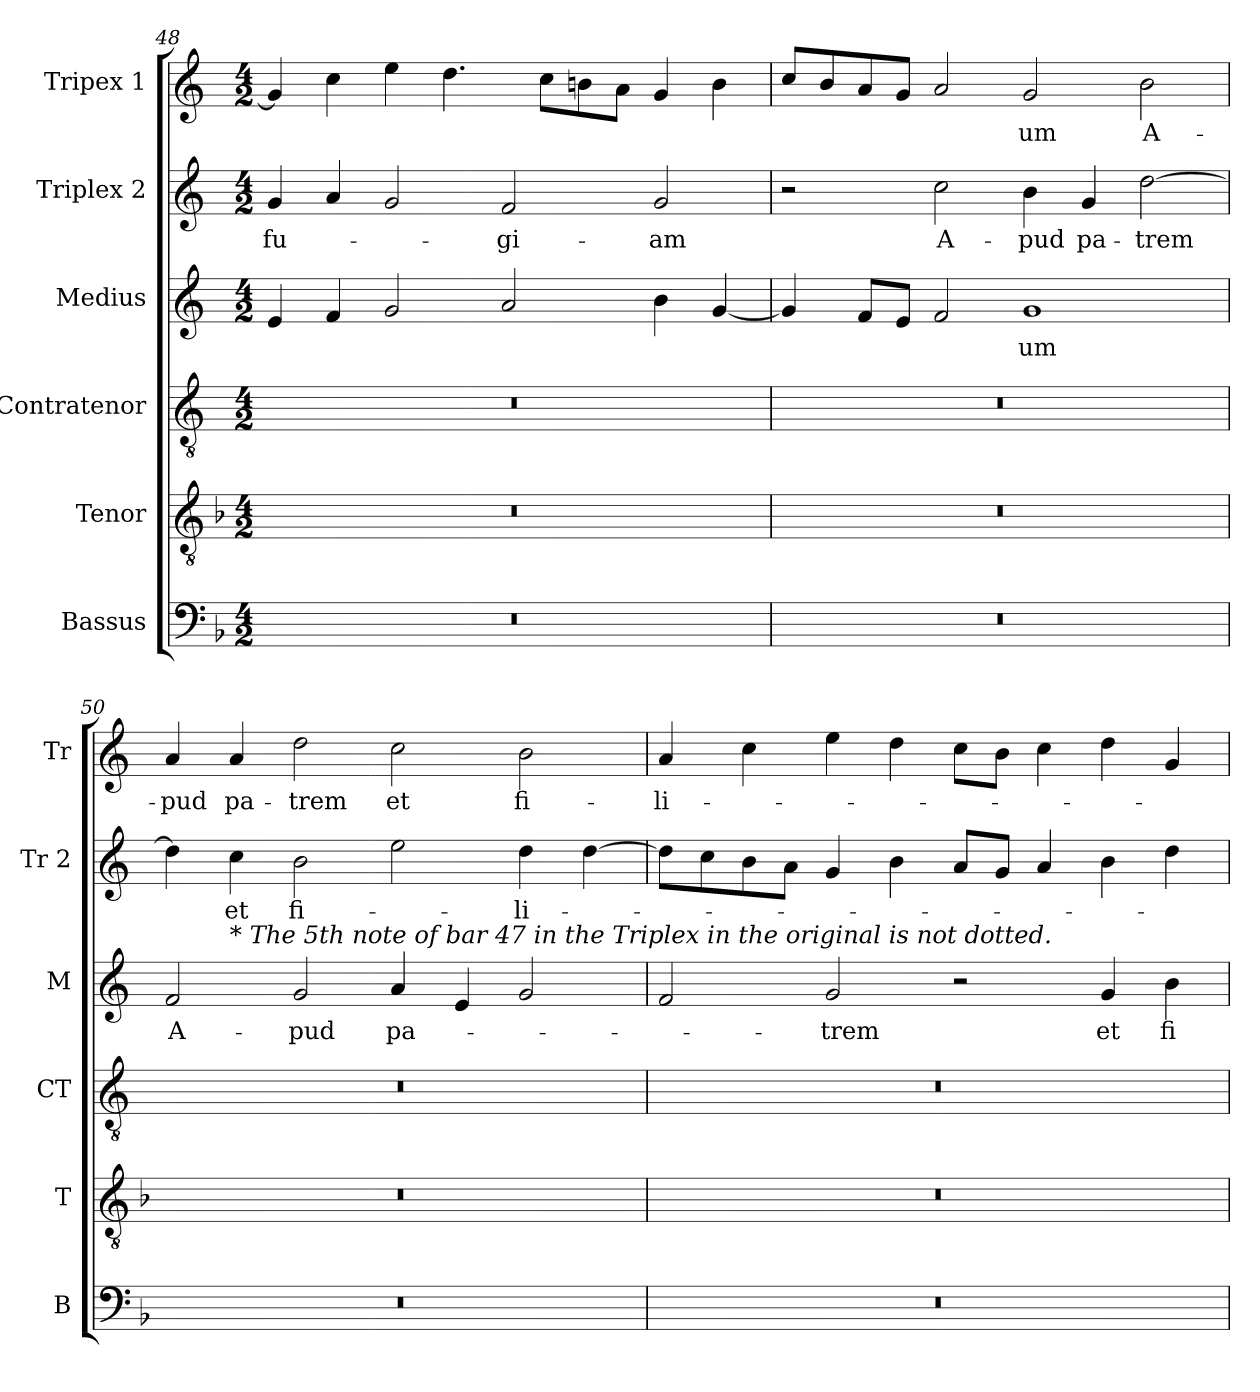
**kern	**kern	**kern	**kern	**text	**kern	**text	**kern	**text
*part6	*part5	*part4	*part3	*part3	*part2	*part2	*part1	*part1
*staff6	*staff5	*staff4	*staff3	*staff3	*staff2	*staff2	*staff1	*staff1
*I"Bassus	*I"Tenor	*I"Contratenor	*I"Medius	*	*I"Triplex 2	*	*I"Tripex 1	*
*I'B	*I'T	*I'CT	*I'M	*	*I'Tr 2	*	*I'Tr	*
*clefF4	*clefGv2	*clefGv2	*clefG2	*	*clefG2	*	*clefG2	*
*	*ITrd7c12	*ITrd7c12	*	*	*	*	*	*
*k[b-]	*k[b-]	*k[]	*k[]	*	*k[]	*	*k[]	*
*F:	*F:	*C:	*C:	*	*C:	*	*C:	*
*M4/2	*M4/2	*M4/2	*M4/2	*	*M4/2	*	*M4/2	*
=48	=48	=48	=48	=48	=48	=48	=48	=48
!LO:N:vis=1	!LO:N:vis=1	!LO:N:vis=1	!	!	!	!	!	!
!	!	!	!	!	!	!LO:LY:b:color=#FF0000	!	!
0r	0r	0r	4ei/	.	4gi/	-fu-	4gi/]	.
.	.	.	4fi/	.	4ai/	.	4cci\	.
.	.	.	2gi/	.	2gi/	.	4eei\	.
.	.	.	.	.	.	.	4.ddi\	.
!	!	!	!	!	!	!LO:LY:b:color=#FF0000	!	!
.	.	.	2ai/	.	2fi/	-gi-	.	.
.	.	.	.	.	.	.	8cci\L	.
.	.	.	.	.	.	.	8bni\	.
.	.	.	.	.	.	.	8ai\J	.
!	!	!	!	!	!	!LO:LY:b:color=#FF0000	!	!
.	.	.	4bi\	.	2gi/	-am	4gi/	.
.	.	.	[<4gi/	.	.	.	4bi\	.
=49	=49	=49	=49	=49	=49	=49	=49	=49
!LO:N:vis=1	!LO:N:vis=1	!LO:N:vis=1	!	!	!	!	!	!
0r	0r	0r	4gi/]	.	2r	.	8cci/L	.
.	.	.	.	.	.	.	8bi/	.
.	.	.	8fi/L	.	.	.	8ai/	.
.	.	.	8ei/J	.	.	.	8gi/J	.
!	!	!	!	!	!	!LO:LY:b:color=#FF0000	!	!
.	.	.	2fi/	.	2cci\	A-	2ai/	.
!	!	!	!	!LO:LY:b:color=#FF0000	!	!	!	!
!	!	!	!	!	!	!LO:LY:b:color=#FF0000	!	!
!	!	!	!	!	!	!	!	!LO:LY:b:color=#FF0000
.	.	.	1gi	-um	4bi\	-pud	2gi/	-um
!	!	!	!	!	!	!LO:LY:b:color=#FF0000	!	!
.	.	.	.	.	4gi/	pa-	.	.
!	!	!	!	!	!	!LO:LY:b:color=#FF0000	!	!
!	!	!	!	!	!	!	!	!LO:LY:b:color=#FF0000
.	.	.	.	.	[>2ddi\	-trem	2bi\	A-
!!LO:LB:g=z
=50	=50	=50	=50	=50	=50	=50	=50	=50
!LO:N:vis=1	!LO:N:vis=1	!LO:N:vis=1	!	!	!	!	!	!
!	!	!	!	!LO:LY:b:color=#FF0000	!	!	!	!
!	!	!	!	!	!	!	!	!LO:LY:b:color=#FF0000
*	*	*	*^	*	*	*	*	*
0r	0r	0r	2fi/	4ryy	A-	4ddi\]	.	4ai/	-pud
!	!	!	!	!	!	!	!LO:LY:b:color=#FF0000	!	!
!	!	!	!	!LO:TX:a:i:t=* The 5th note of bar 47 in the Triplex in the original is not dotted.	!	!	!	!	!
!	!	!	!	!	!	!	!	!	!LO:LY:b:color=#FF0000
.	.	.	.	1..ryy	.	4cci\	et	4ai/	pa-
!	!	!	!	!	!LO:LY:b:color=#FF0000	!	!	!	!
!	!	!	!	!	!	!	!LO:LY:b:color=#FF0000	!	!
!	!	!	!	!	!	!	!	!	!LO:LY:b:color=#FF0000
.	.	.	2gi/	.	-pud	2bi\	fi-	2ddi\	-trem
!	!	!	!	!	!LO:LY:b:color=#FF0000	!	!	!	!
!	!	!	!	!	!	!	!	!	!LO:LY:b:color=#FF0000
.	.	.	4ai/	.	pa-	2eei\	.	2cci\	et
.	.	.	4ei/	.	.	.	.	.	.
!	!	!	!	!	!	!	!LO:LY:b:color=#FF0000	!	!
!	!	!	!	!	!	!	!	!	!LO:LY:b:color=#FF0000
.	.	.	2gi/	.	.	4ddi\	-li-	2bi\	fi-
.	.	.	.	.	.	[>4ddi\	.	.	.
=51	=51	=51	=51	=51	=51	=51	=51	=51	=51
!LO:N:vis=1	!LO:N:vis=1	!LO:N:vis=1	!	!	!	!	!	!	!
*	*	*	*v	*v	*	*	*	*	*
*	*	*	*^	*	*	*	*	*
!	!	!	!	!	!	!	!	!	!LO:LY:b:color=#FF0000
*	*	*	*v	*v	*	*	*	*	*
0r	0r	0r	2fi/	.	8ddi\L]	.	4ai/	-li-
.	.	.	.	.	8cci\	.	.	.
.	.	.	.	.	8bi\	.	4cci\	.
.	.	.	.	.	8ai\J	.	.	.
!	!	!	!	!LO:LY:b:color=#FF0000	!	!	!	!
.	.	.	2gi/	-trem	4gi/	.	4eei\	.
.	.	.	.	.	4bi\	.	4ddi\	.
.	.	.	2r	.	8ai/L	.	8cci\L	.
.	.	.	.	.	8gi/J	.	8bi\J	.
.	.	.	.	.	4ai/	.	4cci\	.
!	!	!	!	!LO:LY:b:color=#FF0000	!	!	!	!
.	.	.	4gi/	et	4bi\	.	4ddi\	.
!	!	!	!	!LO:LY:b:color=#FF0000	!	!	!	!
.	.	.	4bi\	fi-	4ddi\	.	4gi/	.
=	=	=	=	=	=	=	=	=
*-	*-	*-	*-	*-	*-	*-	*-	*-
